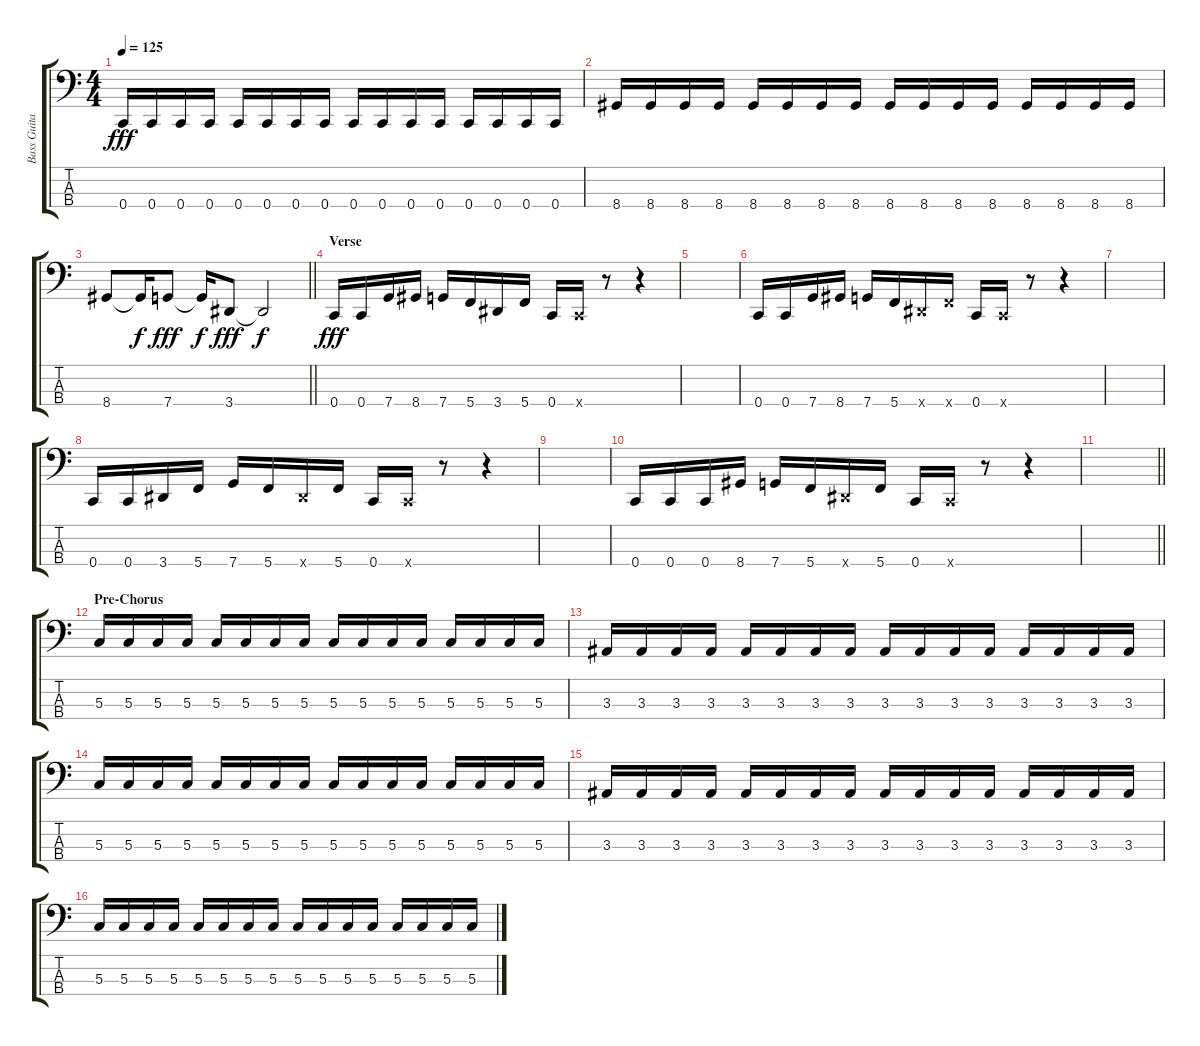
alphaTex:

\track ("Bass Guitar" "Bass Guita") {instrument electricbasspick}
\staff {score tabs}
\tuning (F2 C2 G1 C1) {hide}
\ts (4 4)
\tempo 125
\clef f4
\ks c
0.4.16{dy fff} 0.4.16 0.4.16 0.4.16 0.4.16 0.4.16 0.4.16 0.4.16 0.4.16 0.4.16 0.4.16 0.4.16 0.4.16 0.4.16 0.4.16 0.4.16 |
8.4.16 8.4.16 8.4.16 8.4.16 8.4.16 8.4.16 8.4.16 8.4.16 8.4.16 8.4.16 8.4.16 8.4.16 8.4.16 8.4.16 8.4.16 8.4.16 |
\barLineRight lightlight
8.4.8 8.4{t}.16{dy f} 7.4.8{dy fff} 7.4{t}.16{dy f} 3.4.8{dy fff} 3.4{t}.2{dy f} |
\section ("" "Verse")
0.4.16{dy fff} 0.4.16 7.4.16 8.4.16 7.4.16 5.4.16 3.4.16 5.4.16 0.4.16 0.4{x}.16 r.8 r.4 |
|
0.4.16 0.4.16 7.4.16 8.4.16 7.4.16 5.4.16 3.4{x}.16 5.4{x}.16 0.4.16 0.4{x}.16 r.8 r.4 |
|
0.4.16 0.4.16 3.4.16 5.4.16 7.4.16 5.4.16 3.4{x}.16 5.4.16 0.4.16 0.4{x}.16 r.8 r.4 |
|
0.4.16 0.4.16 0.4.16 8.4.16 7.4.16 5.4.16 3.4{x}.16 5.4.16 0.4.16 0.4{x}.16 r.8 r.4 |
\barLineRight lightlight
|
\section ("" "Pre-Chorus")
5.3.16 5.3.16 5.3.16 5.3.16 5.3.16 5.3.16 5.3.16 5.3.16 5.3.16 5.3.16 5.3.16 5.3.16 5.3.16 5.3.16 5.3.16 5.3.16 |
3.3.16 3.3.16 3.3.16 3.3.16 3.3.16 3.3.16 3.3.16 3.3.16 3.3.16 3.3.16 3.3.16 3.3.16 3.3.16 3.3.16 3.3.16 3.3.16 |
5.3.16 5.3.16 5.3.16 5.3.16 5.3.16 5.3.16 5.3.16 5.3.16 5.3.16 5.3.16 5.3.16 5.3.16 5.3.16 5.3.16 5.3.16 5.3.16 |
3.3.16 3.3.16 3.3.16 3.3.16 3.3.16 3.3.16 3.3.16 3.3.16 3.3.16 3.3.16 3.3.16 3.3.16 3.3.16 3.3.16 3.3.16 3.3.16 |
5.3.16 5.3.16 5.3.16 5.3.16 5.3.16 5.3.16 5.3.16 5.3.16 5.3.16 5.3.16 5.3.16 5.3.16 5.3.16 5.3.16 5.3.16 5.3.16
